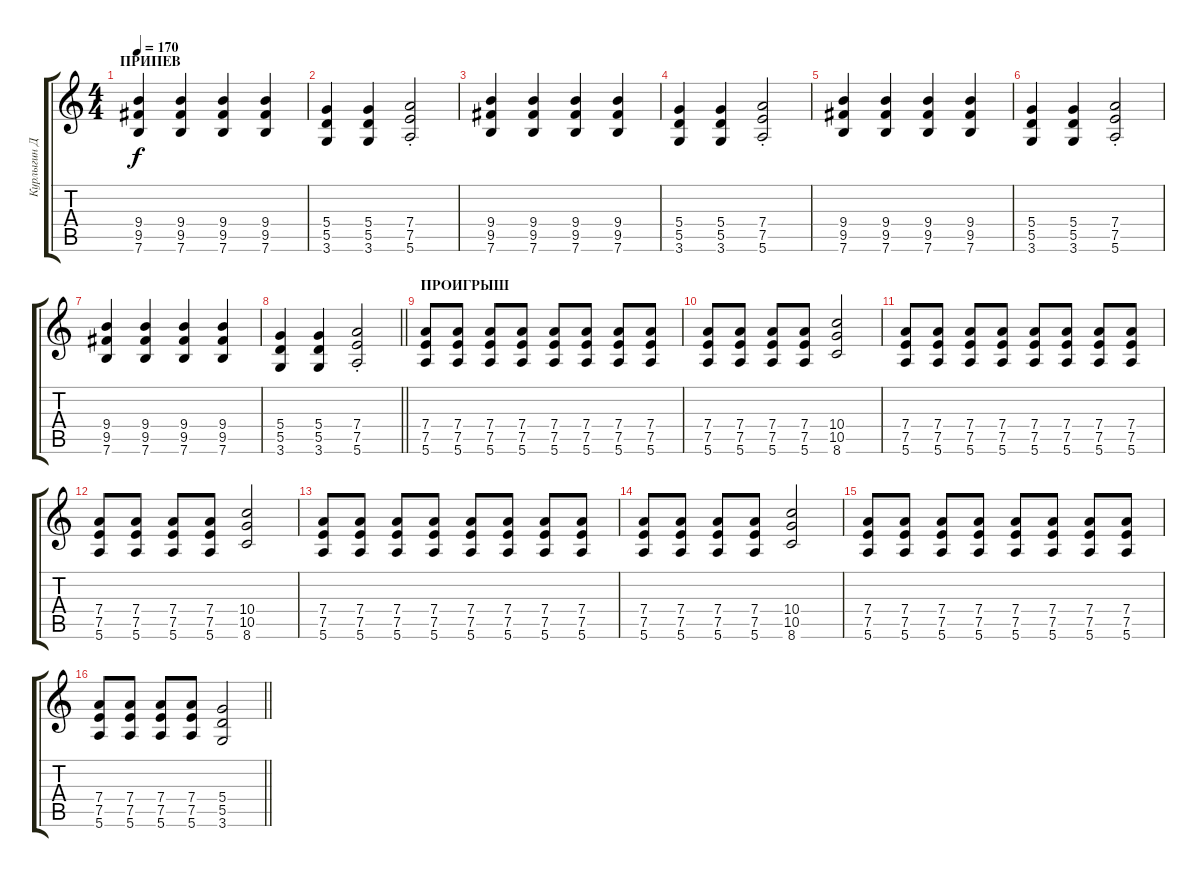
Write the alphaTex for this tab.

\track ("Курлыгин Дмитрий" "Курлыгин Д") {instrument distortionguitar}
\staff {score tabs}
\tuning (E4 B3 G3 D3 A2 E2) {hide}
\ts (4 4)
\section ("" "ПРИПЕВ")
\tempo 170
\clef g2
\ks c
(9.4 9.5 7.6).4{dy f} (9.4 9.5 7.6).4 (9.4 9.5 7.6).4 (9.4 9.5 7.6).4 |
(5.4 5.5 3.6).4 (5.4 5.5 3.6).4 (7.4{st} 7.5{st} 5.6{st}).2 |
(9.4 9.5 7.6).4 (9.4 9.5 7.6).4 (9.4 9.5 7.6).4 (9.4 9.5 7.6).4 |
(5.4 5.5 3.6).4 (5.4 5.5 3.6).4 (7.4{st} 7.5{st} 5.6{st}).2 |
(9.4 9.5 7.6).4 (9.4 9.5 7.6).4 (9.4 9.5 7.6).4 (9.4 9.5 7.6).4 |
(5.4 5.5 3.6).4 (5.4 5.5 3.6).4 (7.4{st} 7.5{st} 5.6{st}).2 |
(9.4 9.5 7.6).4 (9.4 9.5 7.6).4 (9.4 9.5 7.6).4 (9.4 9.5 7.6).4 |
\barLineRight lightlight
(5.4 5.5 3.6).4 (5.4 5.5 3.6).4 (7.4{st} 7.5{st} 5.6{st}).2 |
\section ("" "ПРОИГРЫШ")
(7.4 7.5 5.6).8 (7.4 7.5 5.6).8 (7.4 7.5 5.6).8 (7.4 7.5 5.6).8 (7.4 7.5 5.6).8 (7.4 7.5 5.6).8 (7.4 7.5 5.6).8 (7.4 7.5 5.6).8 |
(7.4 7.5 5.6).8 (7.4 7.5 5.6).8 (7.4 7.5 5.6).8 (7.4 7.5 5.6).8 (10.4 10.5 8.6).2 |
(7.4 7.5 5.6).8 (7.4 7.5 5.6).8 (7.4 7.5 5.6).8 (7.4 7.5 5.6).8 (7.4 7.5 5.6).8 (7.4 7.5 5.6).8 (7.4 7.5 5.6).8 (7.4 7.5 5.6).8 |
(7.4 7.5 5.6).8 (7.4 7.5 5.6).8 (7.4 7.5 5.6).8 (7.4 7.5 5.6).8 (10.4 10.5 8.6).2 |
(7.4 7.5 5.6).8 (7.4 7.5 5.6).8 (7.4 7.5 5.6).8 (7.4 7.5 5.6).8 (7.4 7.5 5.6).8 (7.4 7.5 5.6).8 (7.4 7.5 5.6).8 (7.4 7.5 5.6).8 |
(7.4 7.5 5.6).8 (7.4 7.5 5.6).8 (7.4 7.5 5.6).8 (7.4 7.5 5.6).8 (10.4 10.5 8.6).2 |
(7.4 7.5 5.6).8 (7.4 7.5 5.6).8 (7.4 7.5 5.6).8 (7.4 7.5 5.6).8 (7.4 7.5 5.6).8 (7.4 7.5 5.6).8 (7.4 7.5 5.6).8 (7.4 7.5 5.6).8 |
\barLineRight lightlight
(7.4 7.5 5.6).8 (7.4 7.5 5.6).8 (7.4 7.5 5.6).8 (7.4 7.5 5.6).8 (5.4 5.5 3.6).2
